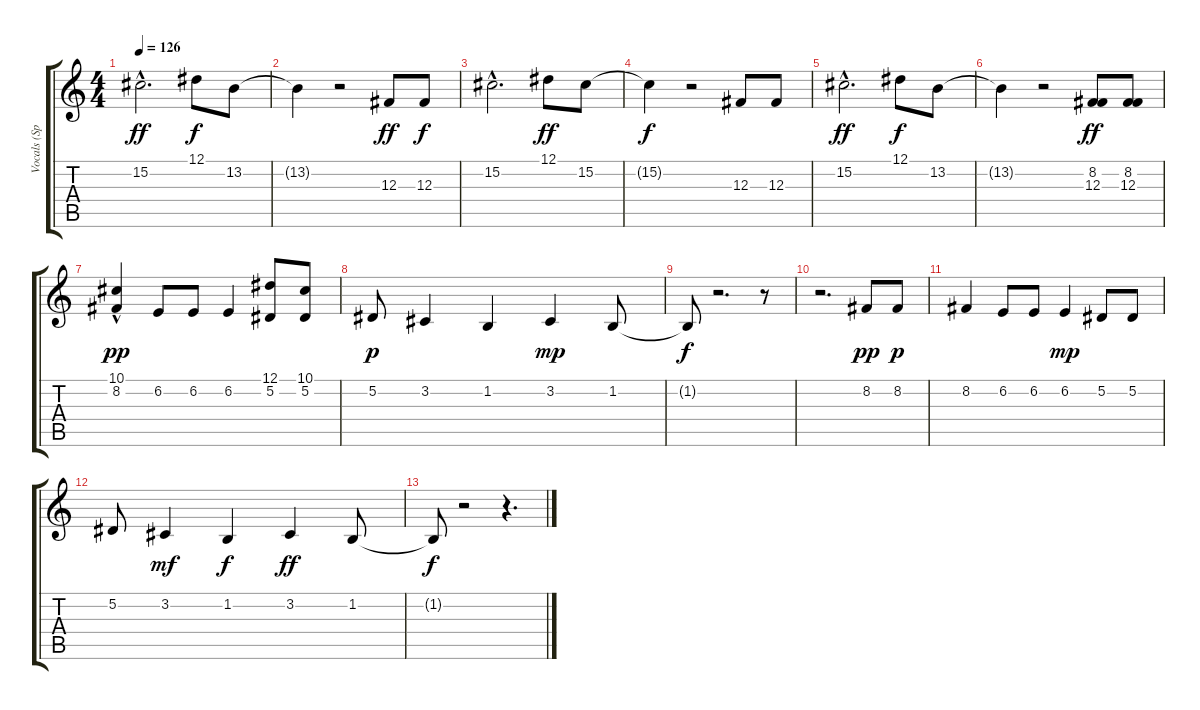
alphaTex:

\track ("Vocals (Spanish)" "Vocals (Sp") {instrument pad1newage}
\staff {score tabs}
\tuning (Eb4 Bb3 Gb3 Db3 Ab2 Eb2) {hide}
\ts (4 4)
\tempo 126
\clef g2
\ks c
15.2{hac}.2{d dy ff} 12.1.8{dy f} 13.2.8 |
13.2{t}.4 r.2 12.3.8{dy ff} 12.3.8{dy f} |
15.2{hac}.2{d} 12.1.8{dy ff} 15.2.8 |
15.2{t}.4{dy f} r.2 12.3.8 12.3.8 |
15.2{hac}.2{d dy ff} 12.1.8{dy f} 13.2.8 |
13.2{t}.4 r.2 (8.2 12.3).8{dy ff} (8.2 12.3).8 |
(10.1{hac} 8.2{hac}).4{dy pp} 6.2.8 6.2.8 6.2.4 (12.1 5.2).8 (10.1 5.2).8 |
5.2.8{dy p} 3.2.4 1.2.4 3.2.4{dy mp} 1.2.8 |
1.2{t}.8{dy f} r.2{d} r.8 |
r.2{d} 8.2.8{dy pp} 8.2.8{dy p} |
8.2.4 6.2.8 6.2.8 6.2.4{dy mp} 5.2.8 5.2.8 |
5.2.8 3.2.4{dy mf} 1.2.4{dy f} 3.2.4{dy ff} 1.2.8 |
1.2{t}.8{dy f} r.2 r.4{d}
